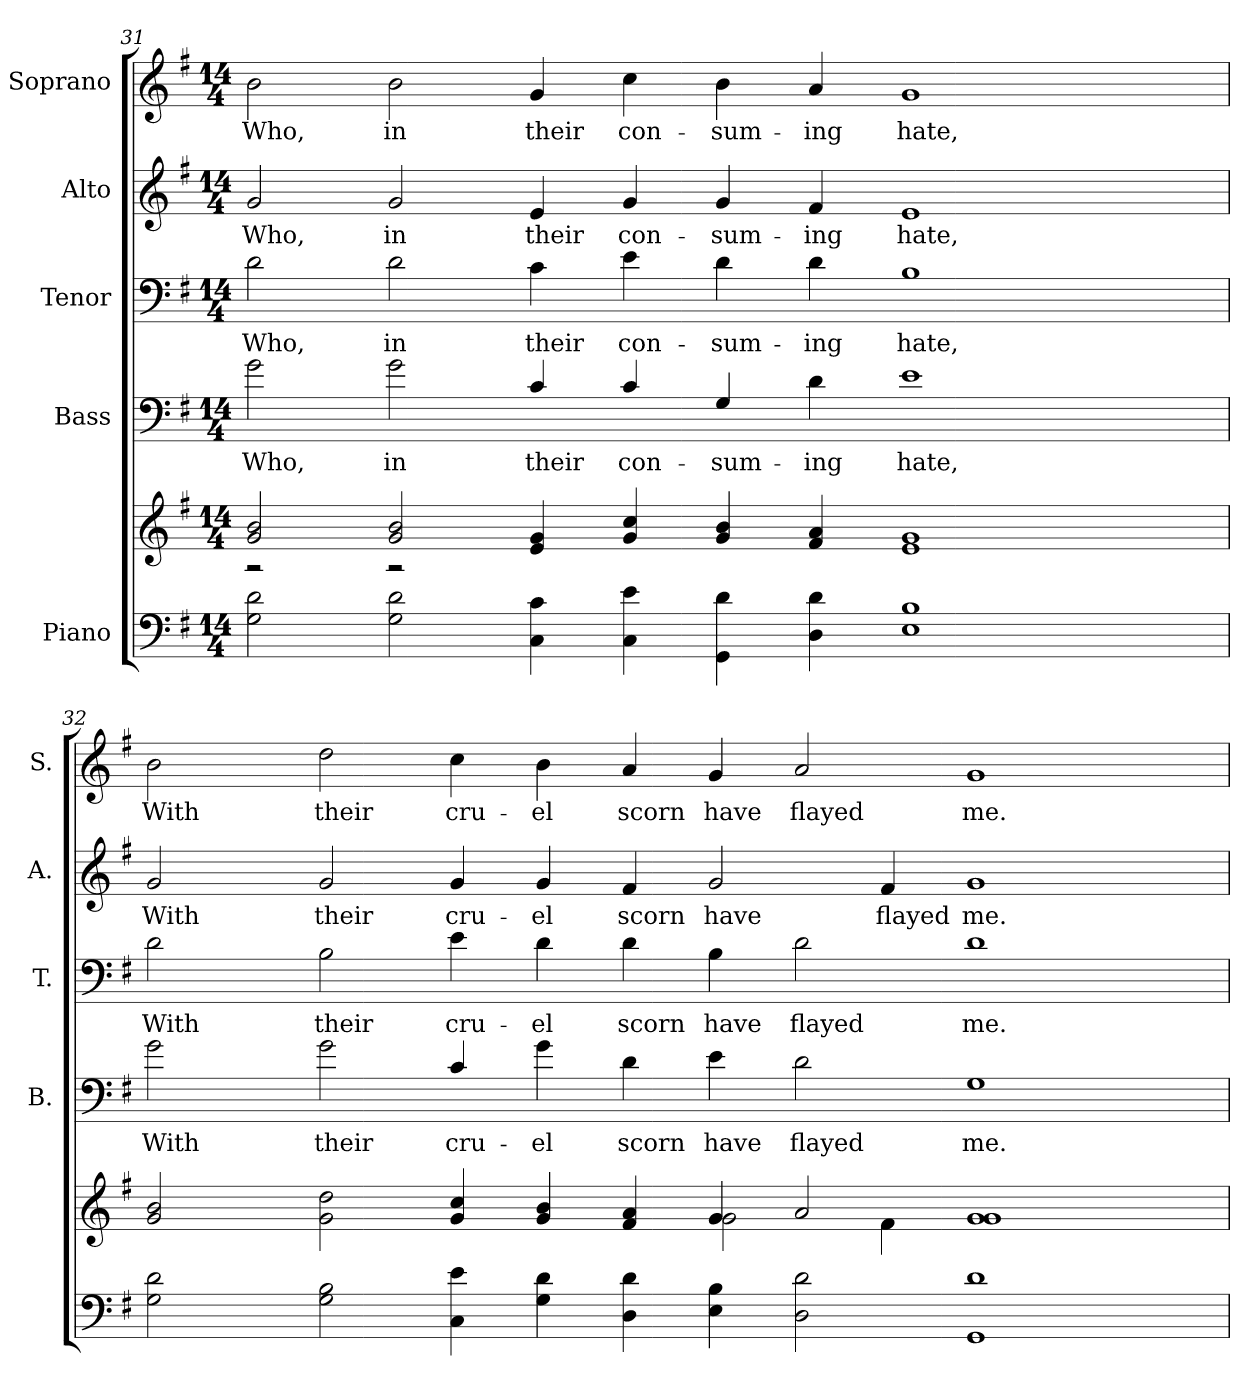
**kern	**kern	**kern	**text	**kern	**text	**kern	**text	**kern	**text
*part5	*part5	*part4	*part4	*part3	*part3	*part2	*part2	*part1	*part1
*staff6	*staff5	*staff4	*staff4	*staff3	*staff3	*staff2	*staff2	*staff1	*staff1
*I"Piano	*	*I"Bass	*	*I"Tenor	*	*I"Alto	*	*I"Soprano	*
*	*	*I'B.	*	*I'T.	*	*I'A.	*	*I'S.	*
!!LO:PB:g=z
*clefF4	*clefG2	*clefF4	*	*clefF4	*	*clefG2	*	*clefG2	*
*	*	*ITrd7c12	*	*	*	*	*	*	*
*k[f#]	*k[f#]	*k[f#]	*	*k[f#]	*	*k[f#]	*	*k[f#]	*
*G:	*G:	*G:	*	*G:	*	*G:	*	*G:	*
*M14/4	*M14/4	*M14/4	*	*M14/4	*	*M14/4	*	*M14/4	*
=31	=31	=31	=31	=31	=31	=31	=31	=31	=31
*	*^	*	*	*	*	*	*	*	*
!	!	!	!	!LO:LY:b:color=#000000	!	!	!	!	!	!
!	!	!	!	!	!	!LO:LY:b:color=#000000	!	!	!	!
!	!	!	!	!	!	!	!	!LO:LY:b:color=#000000	!	!
!	!	!	!	!	!	!	!	!	!	!LO:LY:b:color=#000000
2Gi\ 2di	2gi/ 2bi	2r	2Gi\	Who,	2di\	Who,	2gi/	Who,	2bi\	Who,
!	!	!	!	!LO:LY:b:color=#000000	!	!	!	!	!	!
!	!	!	!	!	!	!LO:LY:b:color=#000000	!	!	!	!
!	!	!	!	!	!	!	!	!LO:LY:b:color=#000000	!	!
!	!	!	!	!	!	!	!	!	!	!LO:LY:b:color=#000000
2Gi\ 2di	2gi/ 2bi	2r	2Gi\	in	2di\	in	2gi/	in	2bi\	in
!	!	!	!	!LO:LY:b:color=#000000	!	!	!	!	!	!
!	!	!	!	!	!	!LO:LY:b:color=#000000	!	!	!	!
!	!	!	!	!	!	!	!	!LO:LY:b:color=#000000	!	!
!	!	!	!	!	!	!	!	!	!	!LO:LY:b:color=#000000
4Ci\ 4ci	4ei/ 4gi	1ryy	4Ci/	their	4ci\	their	4ei/	their	4gi/	their
!	!	!	!	!LO:LY:b:color=#000000	!	!	!	!	!	!
!	!	!	!	!	!	!LO:LY:b:color=#000000	!	!	!	!
!	!	!	!	!	!	!	!	!LO:LY:b:color=#000000	!	!
!	!	!	!	!	!	!	!	!	!	!LO:LY:b:color=#000000
4Ci\ 4ei	4gi/ 4cci	.	4Ci/	con-	4ei\	con-	4gi/	con-	4cci\	con-
!	!	!	!	!LO:LY:b:color=#000000	!	!	!	!	!	!
!	!	!	!	!	!	!LO:LY:b:color=#000000	!	!	!	!
!	!	!	!	!	!	!	!	!LO:LY:b:color=#000000	!	!
!	!	!	!	!	!	!	!	!	!	!LO:LY:b:color=#000000
4GGi\ 4di	4gi/ 4bi	.	4GGi/	-sum-	4di\	-sum-	4gi/	-sum-	4bi\	-sum-
!	!	!	!	!LO:LY:b:color=#000000	!	!	!	!	!	!
!	!	!	!	!	!	!LO:LY:b:color=#000000	!	!	!	!
!	!	!	!	!	!	!	!	!LO:LY:b:color=#000000	!	!
!	!	!	!	!	!	!	!	!	!	!LO:LY:b:color=#000000
4Di\ 4di	4f#i/ 4ai	.	4Di\	-ing	4di\	-ing	4f#i/	-ing	4ai/	-ing
!	!	!	!	!LO:LY:b:color=#000000	!	!	!	!	!	!
!	!	!	!	!	!	!LO:LY:b:color=#000000	!	!	!	!
!	!	!	!	!	!	!	!	!LO:LY:b:color=#000000	!	!
!	!	!	!	!	!	!	!	!	!	!LO:LY:b:color=#000000
1Ei 1Bi	1ei 1gi	2ryy	1Ei	hate,	1Bi	hate,	1ei	hate,	1gi	hate,
.	.	4ryy	.	.	.	.	.	.	.	.
.	.	4ryy	.	.	.	.	.	.	.	.
=32	=32	=32	=32	=32	=32	=32	=32	=32	=32	=32
!	!	!	!	!LO:LY:b:color=#000000	!	!	!	!	!	!
!	!	!	!	!	!	!LO:LY:b:color=#000000	!	!	!	!
!	!	!	!	!	!	!	!	!LO:LY:b:color=#000000	!	!
!	!	!	!	!	!	!	!	!	!	!LO:LY:b:color=#000000
2Gi\ 2di	2gi/ 2bi	4ryy	2Gi\	With	2di\	With	2gi/	With	2bi\	With
.	.	4ryy	.	.	.	.	.	.	.	.
!	!	!	!	!LO:LY:b:color=#000000	!	!	!	!	!	!
!	!	!	!	!	!	!LO:LY:b:color=#000000	!	!	!	!
!	!	!	!	!	!	!	!	!LO:LY:b:color=#000000	!	!
!	!	!	!	!	!	!	!	!	!	!LO:LY:b:color=#000000
2Gi\ 2Bi	2gi\ 2ddi	2ryy	2Gi\	their	2Bi\	their	2gi/	their	2ddi\	their
!	!	!	!	!LO:LY:b:color=#000000	!	!	!	!	!	!
!	!	!	!	!	!	!LO:LY:b:color=#000000	!	!	!	!
!	!	!	!	!	!	!	!	!LO:LY:b:color=#000000	!	!
!	!	!	!	!	!	!	!	!	!	!LO:LY:b:color=#000000
4Ci\ 4ei	4gi/ 4cci	2ryy	4Ci/	cru-	4ei\	cru-	4gi/	cru-	4cci\	cru-
!	!	!	!	!LO:LY:b:color=#000000	!	!	!	!	!	!
!	!	!	!	!	!	!LO:LY:b:color=#000000	!	!	!	!
!	!	!	!	!	!	!	!	!LO:LY:b:color=#000000	!	!
!	!	!	!	!	!	!	!	!	!	!LO:LY:b:color=#000000
4Gi\ 4di	4gi/ 4bi	.	4Gi\	-el	4di\	-el	4gi/	-el	4bi\	-el
!	!	!	!	!LO:LY:b:color=#000000	!	!	!	!	!	!
!	!	!	!	!	!	!LO:LY:b:color=#000000	!	!	!	!
!	!	!	!	!	!	!	!	!LO:LY:b:color=#000000	!	!
!	!	!	!	!	!	!	!	!	!	!LO:LY:b:color=#000000
4Di\ 4di	4f#i/ 4ai	4ryy	4Di\	scorn	4di\	scorn	4f#i/	scorn	4ai/	scorn
!	!	!	!	!LO:LY:b:color=#000000	!	!	!	!	!	!
!	!	!	!	!	!	!LO:LY:b:color=#000000	!	!	!	!
!	!	!	!	!	!	!	!	!LO:LY:b:color=#000000	!	!
!	!	!	!	!	!	!	!	!	!	!LO:LY:b:color=#000000
4Ei\ 4Bi	4gi/	2gi\	4Ei\	have	4Bi\	have	2gi/	have	4gi/	have
!	!	!	!	!LO:LY:b:color=#000000	!	!	!	!	!	!
!	!	!	!	!	!	!LO:LY:b:color=#000000	!	!	!	!
!	!	!	!	!	!	!	!	!	!	!LO:LY:b:color=#000000
2Di\ 2di	2ai/	.	2Di\	flayed	2di\	flayed	.	.	2ai/	flayed
!	!	!	!	!	!	!	!	!LO:LY:b:color=#000000	!	!
.	.	4f#i\	.	.	.	.	4f#i/	flayed	.	.
!	!	!	!	!LO:LY:b:color=#000000	!	!	!	!	!	!
!	!	!	!	!	!	!LO:LY:b:color=#000000	!	!	!	!
!	!	!	!	!	!	!	!	!LO:LY:b:color=#000000	!	!
!	!	!	!	!	!	!	!	!	!	!LO:LY:b:color=#000000
1GGi 1di	1gi 1gi	2ryy	1GGi	me.	1di	me.	1gi	me.	1gi	me.
.	.	2ryy	.	.	.	.	.	.	.	.
*	*v	*v	*	*	*	*	*	*	*	*
=	=	=	=	=	=	=	=	=	=
*-	*-	*-	*-	*-	*-	*-	*-	*-	*-
